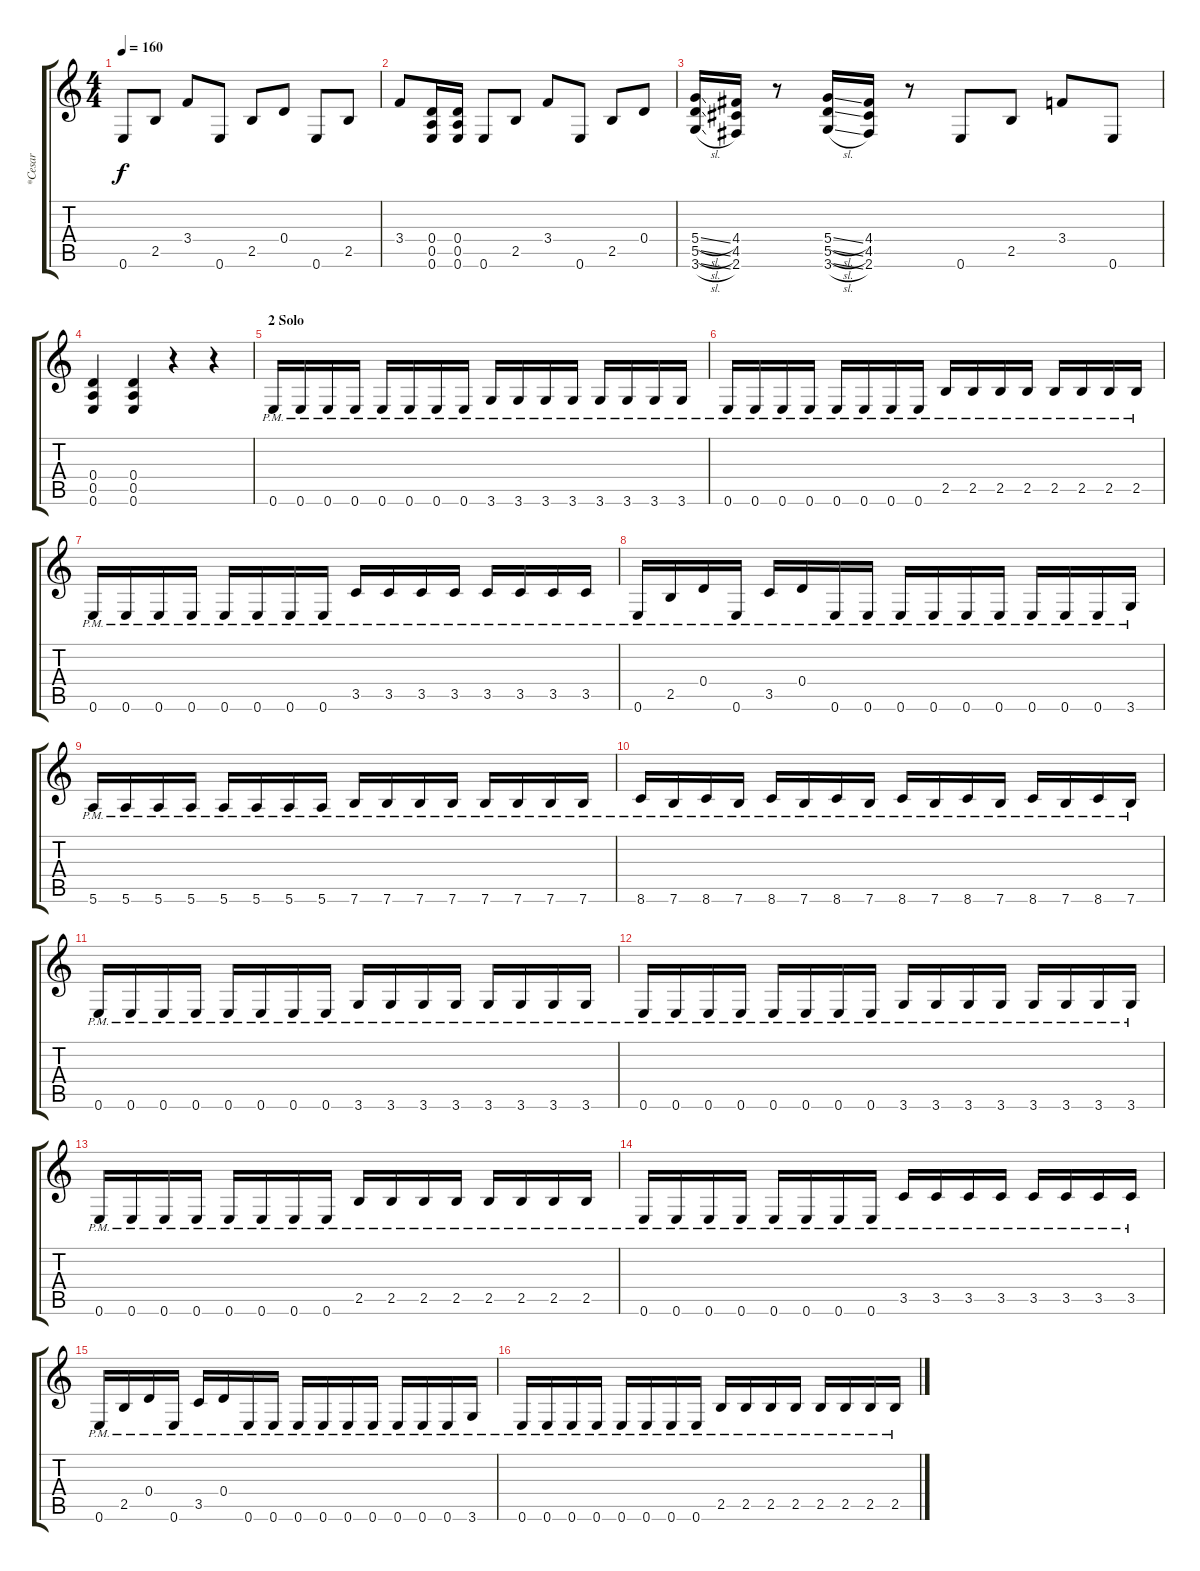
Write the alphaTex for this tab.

\track ("*Cesar" "*Cesar") {instrument distortionguitar}
\staff {score tabs}
\tuning (E4 B3 G3 D3 A2 E2) {hide}
\ts (4 4)
\tempo 160
\clef g2
\ks c
0.6.8{dy f} 2.5.8 3.4.8 0.6.8 2.5.8 0.4.8 0.6.8 2.5.8 |
3.4.8 (0.4 0.5 0.6).16 (0.4 0.5 0.6).16 0.6.8 2.5.8 3.4.8 0.6.8 2.5.8 0.4.8 |
(5.4{sl} 5.5{sl} 3.6{sl}).16 (4.4 4.5 2.6).16 r.8 (5.4{sl} 5.5{sl} 3.6{sl}).16 (4.4 4.5 2.6).16 r.8 0.6.8 2.5.8 3.4.8 0.6.8 |
(0.4 0.5 0.6).4 (0.4 0.5 0.6).4 r.4 r.4 |
\section ("" "2 Solo")
0.6{pm}.16{volume 10 balance 16} 0.6{pm}.16 0.6{pm}.16 0.6{pm}.16 0.6{pm}.16 0.6{pm}.16 0.6{pm}.16 0.6{pm}.16 3.6{pm}.16 3.6{pm}.16 3.6{pm}.16 3.6{pm}.16 3.6{pm}.16 3.6{pm}.16 3.6{pm}.16 3.6{pm}.16 |
0.6{pm}.16 0.6{pm}.16 0.6{pm}.16 0.6{pm}.16 0.6{pm}.16 0.6{pm}.16 0.6{pm}.16 0.6{pm}.16 2.5{pm}.16 2.5{pm}.16 2.5{pm}.16 2.5{pm}.16 2.5{pm}.16 2.5{pm}.16 2.5{pm}.16 2.5{pm}.16 |
0.6{pm}.16 0.6{pm}.16 0.6{pm}.16 0.6{pm}.16 0.6{pm}.16 0.6{pm}.16 0.6{pm}.16 0.6{pm}.16 3.5{pm}.16 3.5{pm}.16 3.5{pm}.16 3.5{pm}.16 3.5{pm}.16 3.5{pm}.16 3.5{pm}.16 3.5{pm}.16 |
0.6{pm}.16 2.5{pm}.16 0.4{pm}.16 0.6{pm}.16 3.5{pm}.16 0.4{pm}.16 0.6{pm}.16 0.6{pm}.16 0.6{pm}.16 0.6{pm}.16 0.6{pm}.16 0.6{pm}.16 0.6{pm}.16 0.6{pm}.16 0.6{pm}.16 3.6{pm}.16 |
5.6{pm}.16 5.6{pm}.16 5.6{pm}.16 5.6{pm}.16 5.6{pm}.16 5.6{pm}.16 5.6{pm}.16 5.6{pm}.16 7.6{pm}.16 7.6{pm}.16 7.6{pm}.16 7.6{pm}.16 7.6{pm}.16 7.6{pm}.16 7.6{pm}.16 7.6{pm}.16 |
8.6{pm}.16 7.6{pm}.16 8.6{pm}.16 7.6{pm}.16 8.6{pm}.16 7.6{pm}.16 8.6{pm}.16 7.6{pm}.16 8.6{pm}.16 7.6{pm}.16 8.6{pm}.16 7.6{pm}.16 8.6{pm}.16 7.6{pm}.16 8.6{pm}.16 7.6{pm}.16 |
0.6{pm}.16 0.6{pm}.16 0.6{pm}.16 0.6{pm}.16 0.6{pm}.16 0.6{pm}.16 0.6{pm}.16 0.6{pm}.16 3.6{pm}.16 3.6{pm}.16 3.6{pm}.16 3.6{pm}.16 3.6{pm}.16 3.6{pm}.16 3.6{pm}.16 3.6{pm}.16 |
0.6{pm}.16{volume 10 balance 0} 0.6{pm}.16 0.6{pm}.16 0.6{pm}.16 0.6{pm}.16 0.6{pm}.16 0.6{pm}.16 0.6{pm}.16 3.6{pm}.16 3.6{pm}.16 3.6{pm}.16 3.6{pm}.16 3.6{pm}.16 3.6{pm}.16 3.6{pm}.16 3.6{pm}.16 |
0.6{pm}.16 0.6{pm}.16 0.6{pm}.16 0.6{pm}.16 0.6{pm}.16 0.6{pm}.16 0.6{pm}.16 0.6{pm}.16 2.5{pm}.16 2.5{pm}.16 2.5{pm}.16 2.5{pm}.16 2.5{pm}.16 2.5{pm}.16 2.5{pm}.16 2.5{pm}.16 |
0.6{pm}.16 0.6{pm}.16 0.6{pm}.16 0.6{pm}.16 0.6{pm}.16 0.6{pm}.16 0.6{pm}.16 0.6{pm}.16 3.5{pm}.16 3.5{pm}.16 3.5{pm}.16 3.5{pm}.16 3.5{pm}.16 3.5{pm}.16 3.5{pm}.16 3.5{pm}.16 |
0.6{pm}.16 2.5{pm}.16 0.4{pm}.16 0.6{pm}.16 3.5{pm}.16 0.4{pm}.16 0.6{pm}.16 0.6{pm}.16 0.6{pm}.16 0.6{pm}.16 0.6{pm}.16 0.6{pm}.16 0.6{pm}.16 0.6{pm}.16 0.6{pm}.16 3.6{pm}.16 |
0.6{pm}.16 0.6{pm}.16 0.6{pm}.16 0.6{pm}.16 0.6{pm}.16 0.6{pm}.16 0.6{pm}.16 0.6{pm}.16 2.5{pm}.16 2.5{pm}.16 2.5{pm}.16 2.5{pm}.16 2.5{pm}.16 2.5{pm}.16 2.5{pm}.16 2.5{pm}.16
